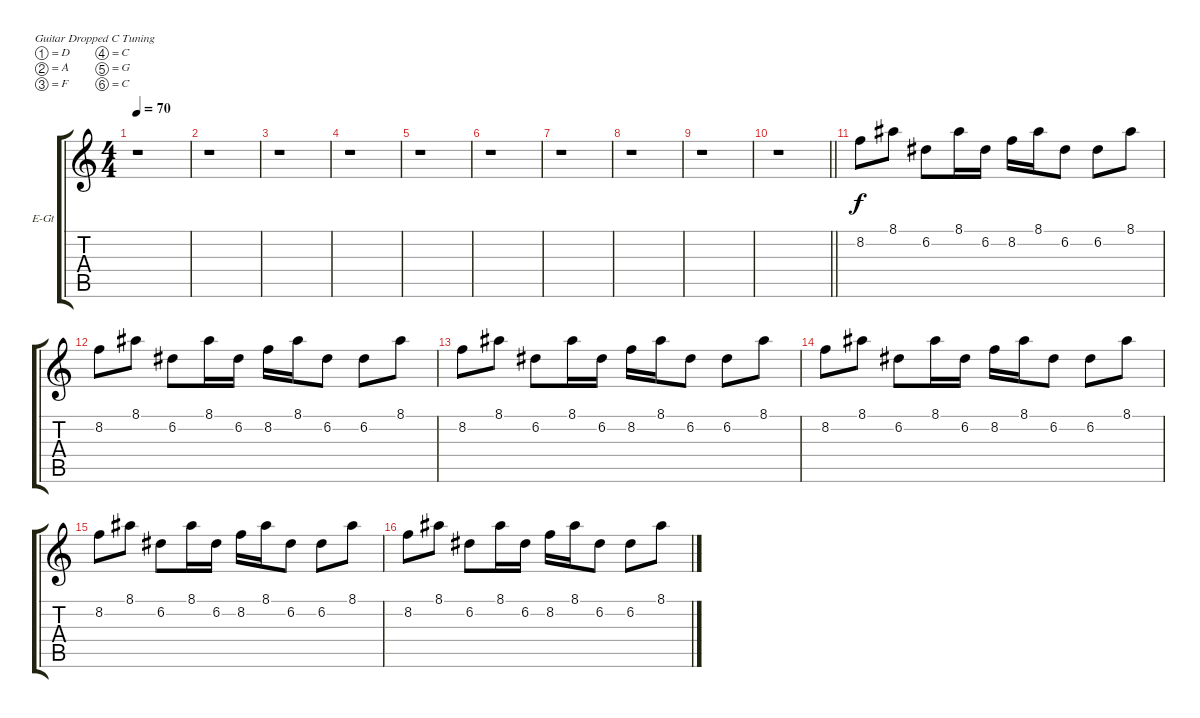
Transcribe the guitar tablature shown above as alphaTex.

\bracketExtendMode groupsimilarinstruments
\firstSystemTrackNameOrientation horizontal
\otherSystemsTrackNameOrientation horizontal
\track ("Untitled" "E-Gt") {instrument distortionguitar}
\staff {score tabs}
\tuning (D4 A3 F3 C3 G2 C2)
\ts (4 4)
\tempo 70
\clef g2
\ks c
r.1{dy f} |
r.1 |
r.1 |
r.1 |
r.1 |
r.1 |
r.1 |
r.1 |
r.1 |
\barLineRight lightlight
r.1 |
8.2.8 8.1.8 6.2.8 8.1.16 6.2.16 8.2.16 8.1.16 6.2.8 6.2.8 8.1.8 |
8.2.8 8.1.8 6.2.8 8.1.16 6.2.16 8.2.16 8.1.16 6.2.8 6.2.8 8.1.8 |
8.2.8 8.1.8 6.2.8 8.1.16 6.2.16 8.2.16 8.1.16 6.2.8 6.2.8 8.1.8 |
8.2.8 8.1.8 6.2.8 8.1.16 6.2.16 8.2.16 8.1.16 6.2.8 6.2.8 8.1.8 |
8.2.8 8.1.8 6.2.8 8.1.16 6.2.16 8.2.16 8.1.16 6.2.8 6.2.8 8.1.8 |
8.2.8 8.1.8 6.2.8 8.1.16 6.2.16 8.2.16 8.1.16 6.2.8 6.2.8 8.1.8
